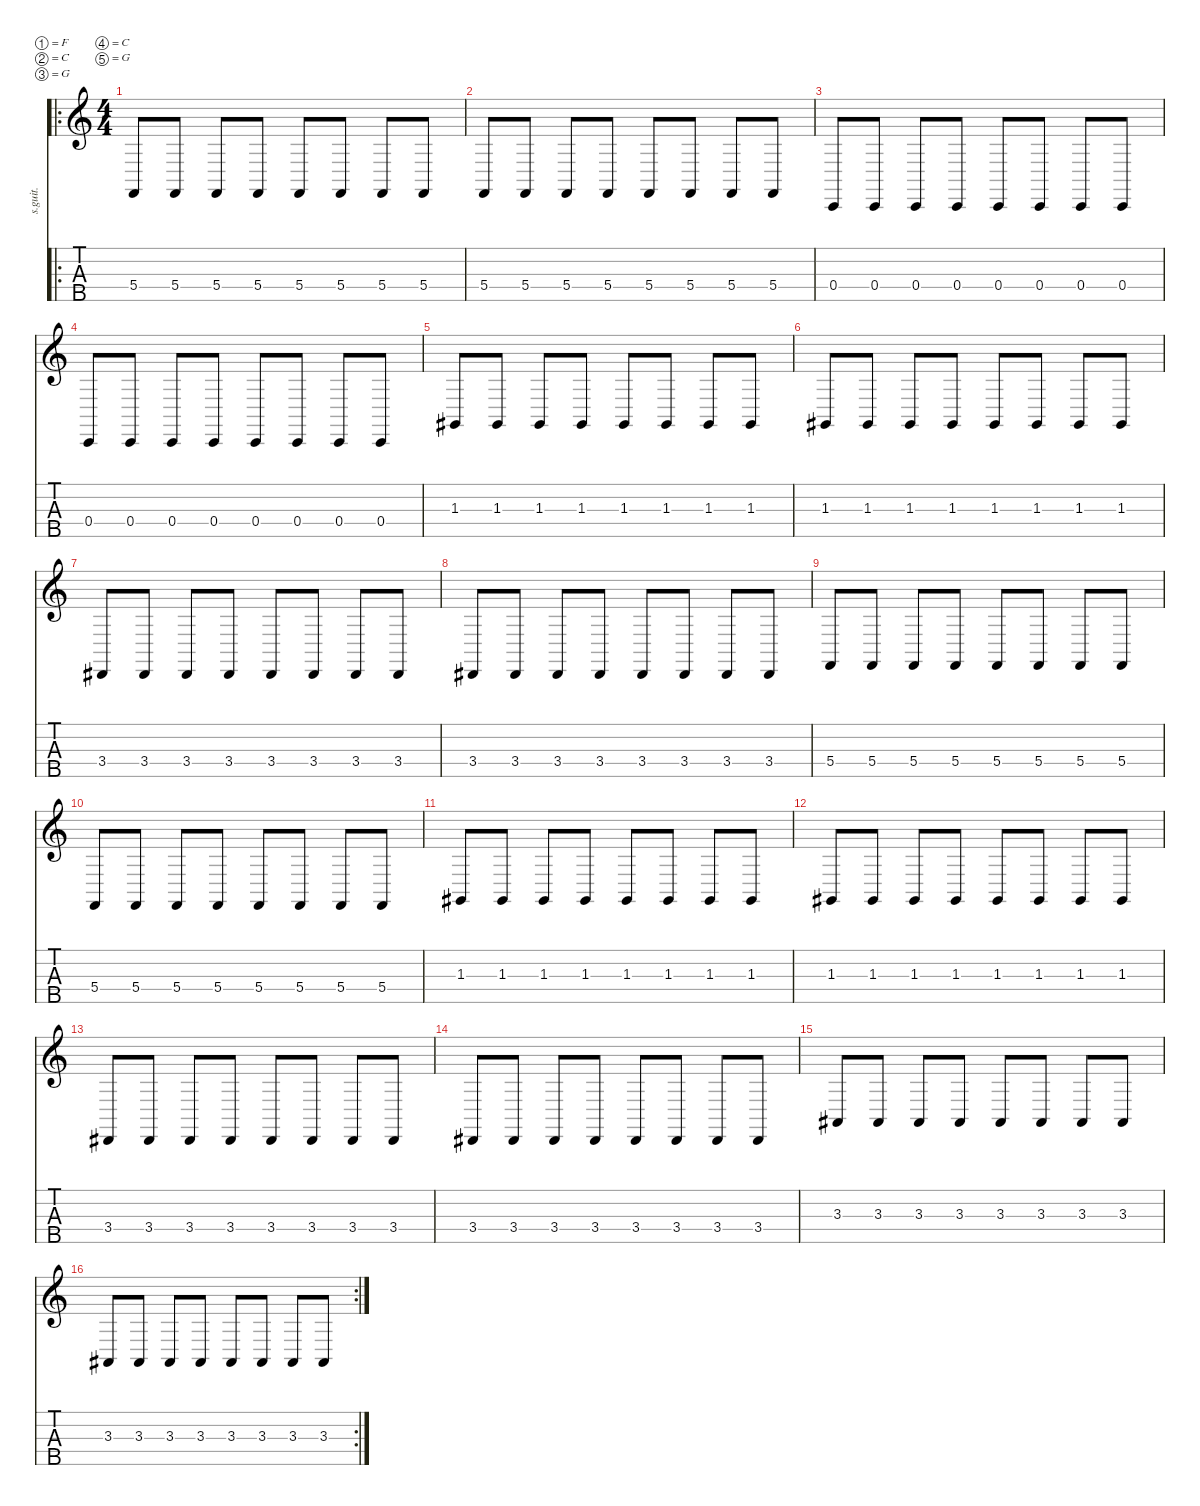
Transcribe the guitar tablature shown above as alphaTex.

\defaultSystemsLayout 4
\hideDynamics
\bracketExtendMode nobrackets
\track ("Adam \"Nolly\" Getgood" "s.guit.") {instrument electricbassfinger}
\staff {score tabs}
\tuning (F2 C2 G1 C1 G0)
\ro
\ts (4 4)
\tempo (213 hide)
\clef g2
\ks c
5.4.8{lyrics (0 "") lyrics (1 "") lyrics (2 "") lyrics (3 "") lyrics (4 "") dy mf} 5.4.8{lyrics (0 "") lyrics (1 "") lyrics (2 "") lyrics (3 "") lyrics (4 "")} 5.4.8{lyrics (0 "") lyrics (1 "") lyrics (2 "") lyrics (3 "") lyrics (4 "")} 5.4.8{lyrics (0 "") lyrics (1 "") lyrics (2 "") lyrics (3 "") lyrics (4 "")} 5.4.8{lyrics (0 "") lyrics (1 "") lyrics (2 "") lyrics (3 "") lyrics (4 "")} 5.4.8{lyrics (0 "") lyrics (1 "") lyrics (2 "") lyrics (3 "") lyrics (4 "")} 5.4.8{lyrics (0 "") lyrics (1 "") lyrics (2 "") lyrics (3 "") lyrics (4 "")} 5.4.8{lyrics (0 "") lyrics (1 "") lyrics (2 "") lyrics (3 "") lyrics (4 "")} |
5.4.8{lyrics (0 "") lyrics (1 "") lyrics (2 "") lyrics (3 "") lyrics (4 "")} 5.4.8{lyrics (0 "") lyrics (1 "") lyrics (2 "") lyrics (3 "") lyrics (4 "")} 5.4.8{lyrics (0 "") lyrics (1 "") lyrics (2 "") lyrics (3 "") lyrics (4 "")} 5.4.8{lyrics (0 "") lyrics (1 "") lyrics (2 "") lyrics (3 "") lyrics (4 "")} 5.4.8{lyrics (0 "") lyrics (1 "") lyrics (2 "") lyrics (3 "") lyrics (4 "")} 5.4.8{lyrics (0 "") lyrics (1 "") lyrics (2 "") lyrics (3 "") lyrics (4 "")} 5.4.8{lyrics (0 "") lyrics (1 "") lyrics (2 "") lyrics (3 "") lyrics (4 "")} 5.4.8{lyrics (0 "") lyrics (1 "") lyrics (2 "") lyrics (3 "") lyrics (4 "")} |
0.4.8{lyrics (0 "") lyrics (1 "") lyrics (2 "") lyrics (3 "") lyrics (4 "")} 0.4.8{lyrics (0 "") lyrics (1 "") lyrics (2 "") lyrics (3 "") lyrics (4 "")} 0.4.8{lyrics (0 "") lyrics (1 "") lyrics (2 "") lyrics (3 "") lyrics (4 "")} 0.4.8{lyrics (0 "") lyrics (1 "") lyrics (2 "") lyrics (3 "") lyrics (4 "")} 0.4.8{lyrics (0 "") lyrics (1 "") lyrics (2 "") lyrics (3 "") lyrics (4 "")} 0.4.8{lyrics (0 "") lyrics (1 "") lyrics (2 "") lyrics (3 "") lyrics (4 "")} 0.4.8{lyrics (0 "") lyrics (1 "") lyrics (2 "") lyrics (3 "") lyrics (4 "")} 0.4.8{lyrics (0 "") lyrics (1 "") lyrics (2 "") lyrics (3 "") lyrics (4 "")} |
0.4.8{lyrics (0 "") lyrics (1 "") lyrics (2 "") lyrics (3 "") lyrics (4 "")} 0.4.8{lyrics (0 "") lyrics (1 "") lyrics (2 "") lyrics (3 "") lyrics (4 "")} 0.4.8{lyrics (0 "") lyrics (1 "") lyrics (2 "") lyrics (3 "") lyrics (4 "")} 0.4.8{lyrics (0 "") lyrics (1 "") lyrics (2 "") lyrics (3 "") lyrics (4 "")} 0.4.8{lyrics (0 "") lyrics (1 "") lyrics (2 "") lyrics (3 "") lyrics (4 "")} 0.4.8{lyrics (0 "") lyrics (1 "") lyrics (2 "") lyrics (3 "") lyrics (4 "")} 0.4.8{lyrics (0 "") lyrics (1 "") lyrics (2 "") lyrics (3 "") lyrics (4 "")} 0.4.8{lyrics (0 "") lyrics (1 "") lyrics (2 "") lyrics (3 "") lyrics (4 "")} |
1.3{acc #}.8{lyrics (0 "") lyrics (1 "") lyrics (2 "") lyrics (3 "") lyrics (4 "")} 1.3{acc #}.8{lyrics (0 "") lyrics (1 "") lyrics (2 "") lyrics (3 "") lyrics (4 "")} 1.3{acc #}.8{lyrics (0 "") lyrics (1 "") lyrics (2 "") lyrics (3 "") lyrics (4 "")} 1.3{acc #}.8{lyrics (0 "") lyrics (1 "") lyrics (2 "") lyrics (3 "") lyrics (4 "")} 1.3{acc #}.8{lyrics (0 "") lyrics (1 "") lyrics (2 "") lyrics (3 "") lyrics (4 "")} 1.3{acc #}.8{lyrics (0 "") lyrics (1 "") lyrics (2 "") lyrics (3 "") lyrics (4 "")} 1.3{acc #}.8{lyrics (0 "") lyrics (1 "") lyrics (2 "") lyrics (3 "") lyrics (4 "")} 1.3{acc #}.8{lyrics (0 "") lyrics (1 "") lyrics (2 "") lyrics (3 "") lyrics (4 "")} |
1.3{acc #}.8{lyrics (0 "") lyrics (1 "") lyrics (2 "") lyrics (3 "") lyrics (4 "")} 1.3{acc #}.8{lyrics (0 "") lyrics (1 "") lyrics (2 "") lyrics (3 "") lyrics (4 "")} 1.3{acc #}.8{lyrics (0 "") lyrics (1 "") lyrics (2 "") lyrics (3 "") lyrics (4 "")} 1.3{acc #}.8{lyrics (0 "") lyrics (1 "") lyrics (2 "") lyrics (3 "") lyrics (4 "")} 1.3{acc #}.8{lyrics (0 "") lyrics (1 "") lyrics (2 "") lyrics (3 "") lyrics (4 "")} 1.3{acc #}.8{lyrics (0 "") lyrics (1 "") lyrics (2 "") lyrics (3 "") lyrics (4 "")} 1.3{acc #}.8{lyrics (0 "") lyrics (1 "") lyrics (2 "") lyrics (3 "") lyrics (4 "")} 1.3{acc #}.8{lyrics (0 "") lyrics (1 "") lyrics (2 "") lyrics (3 "") lyrics (4 "")} |
3.4{acc #}.8{lyrics (0 "") lyrics (1 "") lyrics (2 "") lyrics (3 "") lyrics (4 "")} 3.4{acc #}.8{lyrics (0 "") lyrics (1 "") lyrics (2 "") lyrics (3 "") lyrics (4 "")} 3.4{acc #}.8{lyrics (0 "") lyrics (1 "") lyrics (2 "") lyrics (3 "") lyrics (4 "")} 3.4{acc #}.8{lyrics (0 "") lyrics (1 "") lyrics (2 "") lyrics (3 "") lyrics (4 "")} 3.4{acc #}.8{lyrics (0 "") lyrics (1 "") lyrics (2 "") lyrics (3 "") lyrics (4 "")} 3.4{acc #}.8{lyrics (0 "") lyrics (1 "") lyrics (2 "") lyrics (3 "") lyrics (4 "")} 3.4{acc #}.8{lyrics (0 "") lyrics (1 "") lyrics (2 "") lyrics (3 "") lyrics (4 "")} 3.4{acc #}.8{lyrics (0 "") lyrics (1 "") lyrics (2 "") lyrics (3 "") lyrics (4 "")} |
3.4{acc #}.8{lyrics (0 "") lyrics (1 "") lyrics (2 "") lyrics (3 "") lyrics (4 "")} 3.4{acc #}.8{lyrics (0 "") lyrics (1 "") lyrics (2 "") lyrics (3 "") lyrics (4 "")} 3.4{acc #}.8{lyrics (0 "") lyrics (1 "") lyrics (2 "") lyrics (3 "") lyrics (4 "")} 3.4{acc #}.8{lyrics (0 "") lyrics (1 "") lyrics (2 "") lyrics (3 "") lyrics (4 "")} 3.4{acc #}.8{lyrics (0 "") lyrics (1 "") lyrics (2 "") lyrics (3 "") lyrics (4 "")} 3.4{acc #}.8{lyrics (0 "") lyrics (1 "") lyrics (2 "") lyrics (3 "") lyrics (4 "")} 3.4{acc #}.8{lyrics (0 "") lyrics (1 "") lyrics (2 "") lyrics (3 "") lyrics (4 "")} 3.4{acc #}.8{lyrics (0 "") lyrics (1 "") lyrics (2 "") lyrics (3 "") lyrics (4 "")} |
5.4.8{lyrics (0 "") lyrics (1 "") lyrics (2 "") lyrics (3 "") lyrics (4 "")} 5.4.8{lyrics (0 "") lyrics (1 "") lyrics (2 "") lyrics (3 "") lyrics (4 "")} 5.4.8{lyrics (0 "") lyrics (1 "") lyrics (2 "") lyrics (3 "") lyrics (4 "")} 5.4.8{lyrics (0 "") lyrics (1 "") lyrics (2 "") lyrics (3 "") lyrics (4 "")} 5.4.8{lyrics (0 "") lyrics (1 "") lyrics (2 "") lyrics (3 "") lyrics (4 "")} 5.4.8{lyrics (0 "") lyrics (1 "") lyrics (2 "") lyrics (3 "") lyrics (4 "")} 5.4.8{lyrics (0 "") lyrics (1 "") lyrics (2 "") lyrics (3 "") lyrics (4 "")} 5.4.8{lyrics (0 "") lyrics (1 "") lyrics (2 "") lyrics (3 "") lyrics (4 "")} |
5.4.8{lyrics (0 "") lyrics (1 "") lyrics (2 "") lyrics (3 "") lyrics (4 "")} 5.4.8{lyrics (0 "") lyrics (1 "") lyrics (2 "") lyrics (3 "") lyrics (4 "")} 5.4.8{lyrics (0 "") lyrics (1 "") lyrics (2 "") lyrics (3 "") lyrics (4 "")} 5.4.8{lyrics (0 "") lyrics (1 "") lyrics (2 "") lyrics (3 "") lyrics (4 "")} 5.4.8{lyrics (0 "") lyrics (1 "") lyrics (2 "") lyrics (3 "") lyrics (4 "")} 5.4.8{lyrics (0 "") lyrics (1 "") lyrics (2 "") lyrics (3 "") lyrics (4 "")} 5.4.8{lyrics (0 "") lyrics (1 "") lyrics (2 "") lyrics (3 "") lyrics (4 "")} 5.4.8{lyrics (0 "") lyrics (1 "") lyrics (2 "") lyrics (3 "") lyrics (4 "")} |
1.3{acc #}.8{lyrics (0 "") lyrics (1 "") lyrics (2 "") lyrics (3 "") lyrics (4 "") dy f} 1.3{acc #}.8{lyrics (0 "") lyrics (1 "") lyrics (2 "") lyrics (3 "") lyrics (4 "")} 1.3{acc #}.8{lyrics (0 "") lyrics (1 "") lyrics (2 "") lyrics (3 "") lyrics (4 "")} 1.3{acc #}.8{lyrics (0 "") lyrics (1 "") lyrics (2 "") lyrics (3 "") lyrics (4 "")} 1.3{acc #}.8{lyrics (0 "") lyrics (1 "") lyrics (2 "") lyrics (3 "") lyrics (4 "")} 1.3{acc #}.8{lyrics (0 "") lyrics (1 "") lyrics (2 "") lyrics (3 "") lyrics (4 "")} 1.3{acc #}.8{lyrics (0 "") lyrics (1 "") lyrics (2 "") lyrics (3 "") lyrics (4 "")} 1.3{acc #}.8{lyrics (0 "") lyrics (1 "") lyrics (2 "") lyrics (3 "") lyrics (4 "")} |
1.3{acc #}.8{lyrics (0 "") lyrics (1 "") lyrics (2 "") lyrics (3 "") lyrics (4 "")} 1.3{acc #}.8{lyrics (0 "") lyrics (1 "") lyrics (2 "") lyrics (3 "") lyrics (4 "")} 1.3{acc #}.8{lyrics (0 "") lyrics (1 "") lyrics (2 "") lyrics (3 "") lyrics (4 "")} 1.3{acc #}.8{lyrics (0 "") lyrics (1 "") lyrics (2 "") lyrics (3 "") lyrics (4 "")} 1.3{acc #}.8{lyrics (0 "") lyrics (1 "") lyrics (2 "") lyrics (3 "") lyrics (4 "")} 1.3{acc #}.8{lyrics (0 "") lyrics (1 "") lyrics (2 "") lyrics (3 "") lyrics (4 "")} 1.3{acc #}.8{lyrics (0 "") lyrics (1 "") lyrics (2 "") lyrics (3 "") lyrics (4 "")} 1.3{acc #}.8{lyrics (0 "") lyrics (1 "") lyrics (2 "") lyrics (3 "") lyrics (4 "")} |
3.4{acc #}.8{lyrics (0 "") lyrics (1 "") lyrics (2 "") lyrics (3 "") lyrics (4 "") dy mf} 3.4{acc #}.8{lyrics (0 "") lyrics (1 "") lyrics (2 "") lyrics (3 "") lyrics (4 "")} 3.4{acc #}.8{lyrics (0 "") lyrics (1 "") lyrics (2 "") lyrics (3 "") lyrics (4 "")} 3.4{acc #}.8{lyrics (0 "") lyrics (1 "") lyrics (2 "") lyrics (3 "") lyrics (4 "")} 3.4{acc #}.8{lyrics (0 "") lyrics (1 "") lyrics (2 "") lyrics (3 "") lyrics (4 "")} 3.4{acc #}.8{lyrics (0 "") lyrics (1 "") lyrics (2 "") lyrics (3 "") lyrics (4 "")} 3.4{acc #}.8{lyrics (0 "") lyrics (1 "") lyrics (2 "") lyrics (3 "") lyrics (4 "")} 3.4{acc #}.8{lyrics (0 "") lyrics (1 "") lyrics (2 "") lyrics (3 "") lyrics (4 "")} |
3.4{acc #}.8{lyrics (0 "") lyrics (1 "") lyrics (2 "") lyrics (3 "") lyrics (4 "")} 3.4{acc #}.8{lyrics (0 "") lyrics (1 "") lyrics (2 "") lyrics (3 "") lyrics (4 "")} 3.4{acc #}.8{lyrics (0 "") lyrics (1 "") lyrics (2 "") lyrics (3 "") lyrics (4 "")} 3.4{acc #}.8{lyrics (0 "") lyrics (1 "") lyrics (2 "") lyrics (3 "") lyrics (4 "")} 3.4{acc #}.8{lyrics (0 "") lyrics (1 "") lyrics (2 "") lyrics (3 "") lyrics (4 "")} 3.4{acc #}.8{lyrics (0 "") lyrics (1 "") lyrics (2 "") lyrics (3 "") lyrics (4 "")} 3.4{acc #}.8{lyrics (0 "") lyrics (1 "") lyrics (2 "") lyrics (3 "") lyrics (4 "")} 3.4{acc #}.8{lyrics (0 "") lyrics (1 "") lyrics (2 "") lyrics (3 "") lyrics (4 "")} |
3.3{acc #}.8{lyrics (0 "") lyrics (1 "") lyrics (2 "") lyrics (3 "") lyrics (4 "") dy f} 3.3{acc #}.8{lyrics (0 "") lyrics (1 "") lyrics (2 "") lyrics (3 "") lyrics (4 "")} 3.3{acc #}.8{lyrics (0 "") lyrics (1 "") lyrics (2 "") lyrics (3 "") lyrics (4 "")} 3.3{acc #}.8{lyrics (0 "") lyrics (1 "") lyrics (2 "") lyrics (3 "") lyrics (4 "")} 3.3{acc #}.8{lyrics (0 "") lyrics (1 "") lyrics (2 "") lyrics (3 "") lyrics (4 "")} 3.3{acc #}.8{lyrics (0 "") lyrics (1 "") lyrics (2 "") lyrics (3 "") lyrics (4 "")} 3.3{acc #}.8{lyrics (0 "") lyrics (1 "") lyrics (2 "") lyrics (3 "") lyrics (4 "")} 3.3{acc #}.8{lyrics (0 "") lyrics (1 "") lyrics (2 "") lyrics (3 "") lyrics (4 "")} |
\rc 2
3.3{acc #}.8{lyrics (0 "") lyrics (1 "") lyrics (2 "") lyrics (3 "") lyrics (4 "")} 3.3{acc #}.8{lyrics (0 "") lyrics (1 "") lyrics (2 "") lyrics (3 "") lyrics (4 "")} 3.3{acc #}.8{lyrics (0 "") lyrics (1 "") lyrics (2 "") lyrics (3 "") lyrics (4 "")} 3.3{acc #}.8{lyrics (0 "") lyrics (1 "") lyrics (2 "") lyrics (3 "") lyrics (4 "")} 3.3{acc #}.8{lyrics (0 "") lyrics (1 "") lyrics (2 "") lyrics (3 "") lyrics (4 "")} 3.3{acc #}.8{lyrics (0 "") lyrics (1 "") lyrics (2 "") lyrics (3 "") lyrics (4 "")} 3.3{acc #}.8{lyrics (0 "") lyrics (1 "") lyrics (2 "") lyrics (3 "") lyrics (4 "")} 3.3{acc #}.8{lyrics (0 "") lyrics (1 "") lyrics (2 "") lyrics (3 "") lyrics (4 "")}
